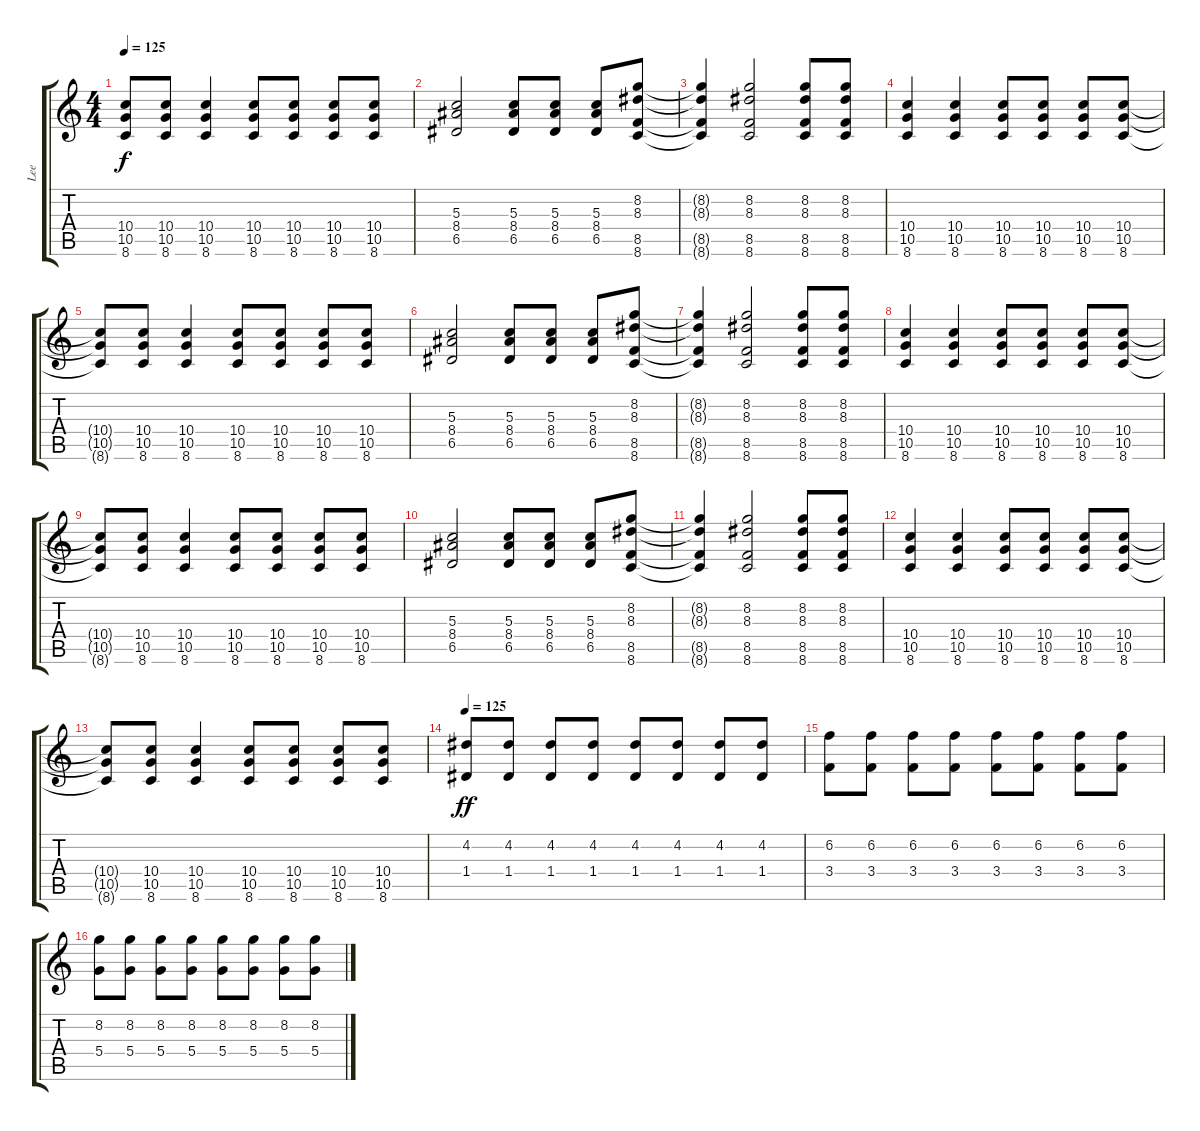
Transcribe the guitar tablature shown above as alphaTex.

\track ("Lee" "Lee") {instrument electricguitarjazz}
\staff {score tabs}
\tuning (E4 B3 G3 D3 A2 E2) {hide}
\ts (4 4)
\tempo 125
\clef g2
\ks c
(10.4{t} 10.5{t} 8.6{t}).8{dy f} (10.4 10.5 8.6).8 (10.4 10.5 8.6).4 (10.4 10.5 8.6).8 (10.4 10.5 8.6).8 (10.4 10.5 8.6).8 (10.4 10.5 8.6).8 |
(5.3 8.4 6.5).2 (5.3 8.4 6.5).8 (5.3 8.4 6.5).8 (5.3 8.4 6.5).8 (8.2 8.3 8.5 8.6).8 |
(8.2{t} 8.3{t} 8.5{t} 8.6{t}).4 (8.2 8.3 8.5 8.6).2 (8.2 8.3 8.5 8.6).8 (8.2 8.3 8.5 8.6).8 |
(10.4 10.5 8.6).4 (10.4 10.5 8.6).4 (10.4 10.5 8.6).8 (10.4 10.5 8.6).8 (10.4 10.5 8.6).8 (10.4 10.5 8.6).8 |
(10.4{t} 10.5{t} 8.6{t}).8 (10.4 10.5 8.6).8 (10.4 10.5 8.6).4 (10.4 10.5 8.6).8 (10.4 10.5 8.6).8 (10.4 10.5 8.6).8 (10.4 10.5 8.6).8 |
(5.3 8.4 6.5).2 (5.3 8.4 6.5).8 (5.3 8.4 6.5).8 (5.3 8.4 6.5).8 (8.2 8.3 8.5 8.6).8 |
(8.2{t} 8.3{t} 8.5{t} 8.6{t}).4 (8.2 8.3 8.5 8.6).2 (8.2 8.3 8.5 8.6).8 (8.2 8.3 8.5 8.6).8 |
(10.4 10.5 8.6).4 (10.4 10.5 8.6).4 (10.4 10.5 8.6).8 (10.4 10.5 8.6).8 (10.4 10.5 8.6).8 (10.4 10.5 8.6).8 |
(10.4{t} 10.5{t} 8.6{t}).8 (10.4 10.5 8.6).8 (10.4 10.5 8.6).4 (10.4 10.5 8.6).8 (10.4 10.5 8.6).8 (10.4 10.5 8.6).8 (10.4 10.5 8.6).8 |
(5.3 8.4 6.5).2 (5.3 8.4 6.5).8 (5.3 8.4 6.5).8 (5.3 8.4 6.5).8 (8.2 8.3 8.5 8.6).8 |
(8.2{t} 8.3{t} 8.5{t} 8.6{t}).4 (8.2 8.3 8.5 8.6).2 (8.2 8.3 8.5 8.6).8 (8.2 8.3 8.5 8.6).8 |
(10.4 10.5 8.6).4 (10.4 10.5 8.6).4 (10.4 10.5 8.6).8 (10.4 10.5 8.6).8 (10.4 10.5 8.6).8 (10.4 10.5 8.6).8 |
(10.4{t} 10.5{t} 8.6{t}).8 (10.4 10.5 8.6).8 (10.4 10.5 8.6).4 (10.4 10.5 8.6).8 (10.4 10.5 8.6).8 (10.4 10.5 8.6).8 (10.4 10.5 8.6).8 |
\tempo 125
(4.2 1.4).8{dy ff} (4.2 1.4).8 (4.2 1.4).8 (4.2 1.4).8 (4.2 1.4).8 (4.2 1.4).8 (4.2 1.4).8 (4.2 1.4).8 |
(6.2 3.4).8 (6.2 3.4).8 (6.2 3.4).8 (6.2 3.4).8 (6.2 3.4).8 (6.2 3.4).8 (6.2 3.4).8 (6.2 3.4).8 |
(8.2 5.4).8 (8.2 5.4).8 (8.2 5.4).8 (8.2 5.4).8 (8.2 5.4).8 (8.2 5.4).8 (8.2 5.4).8 (8.2 5.4).8
